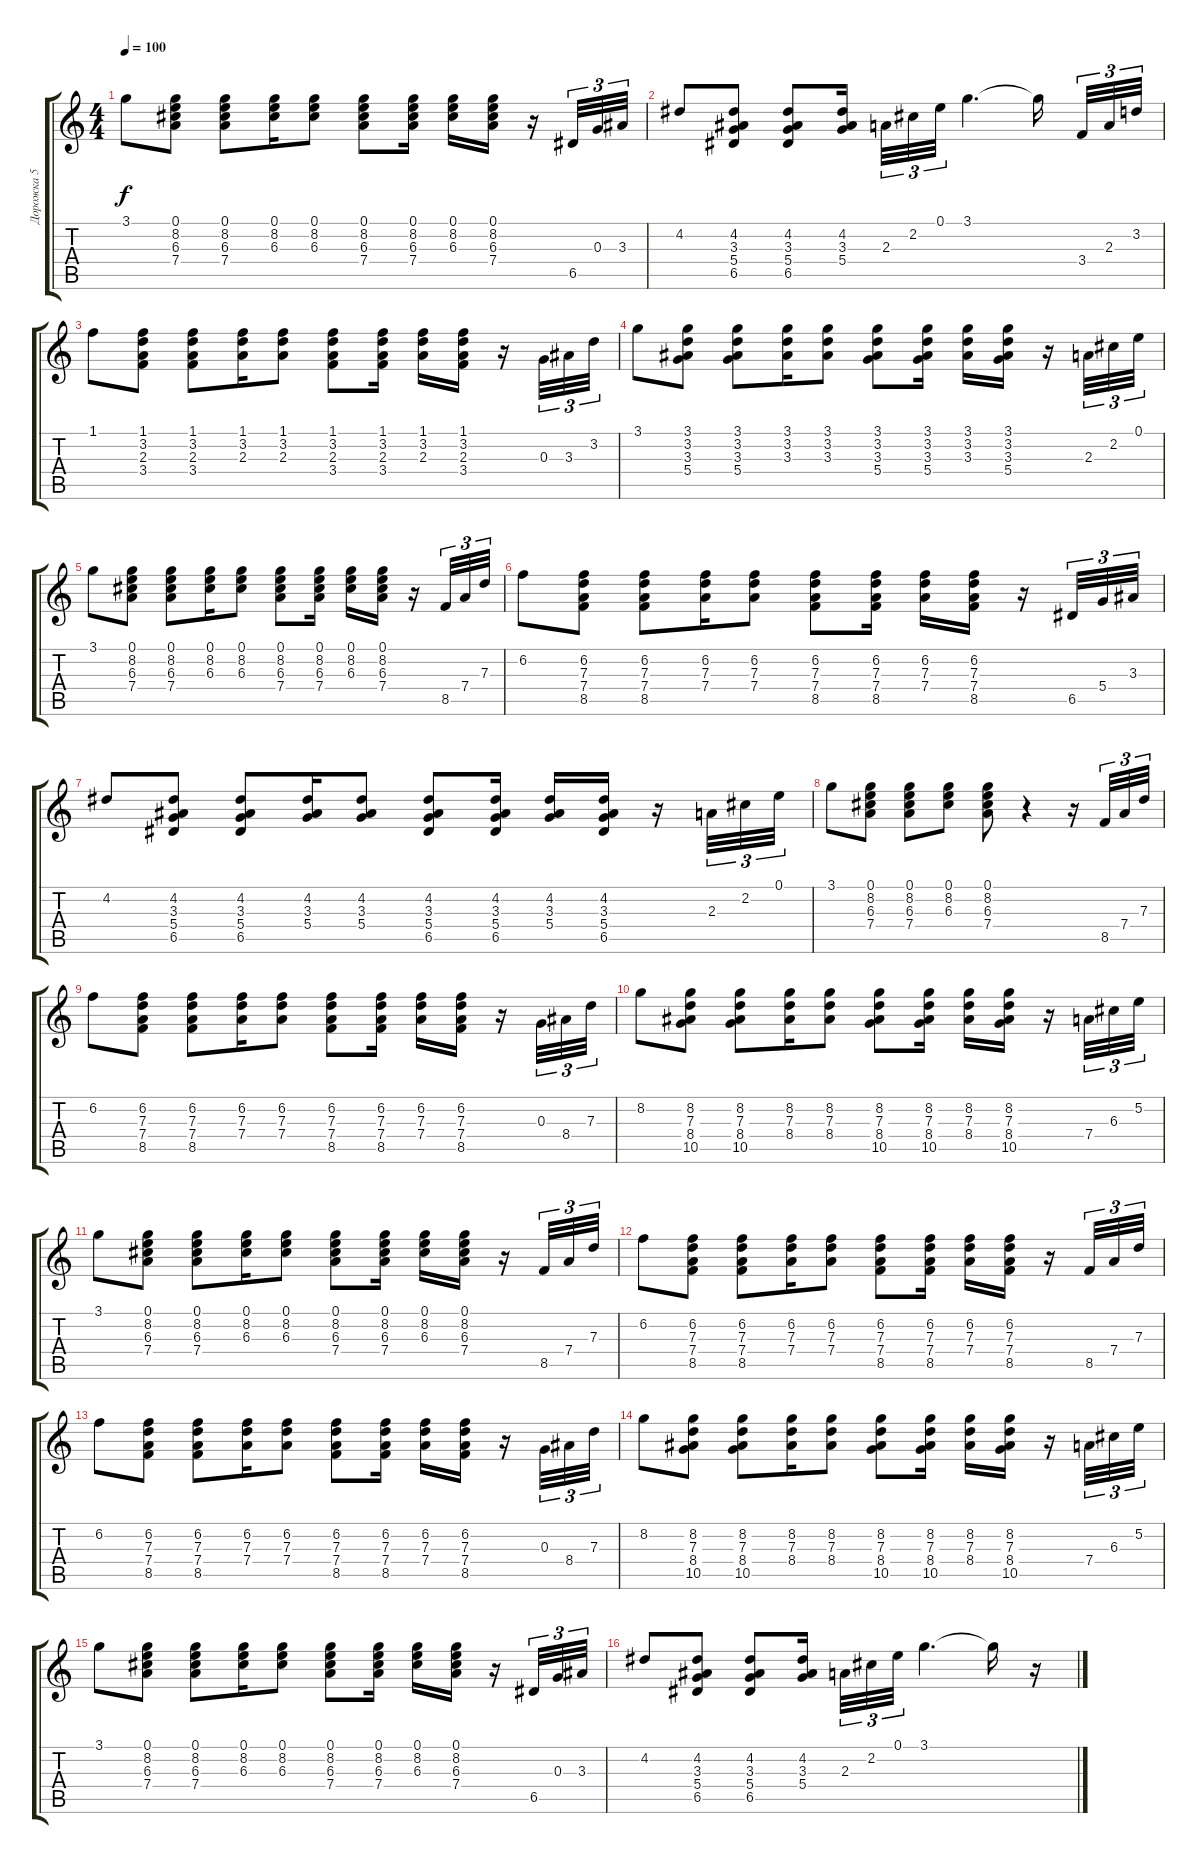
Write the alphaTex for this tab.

\track ("Дорожка 5" "Дорожка 5") {instrument acousticguitarsteel}
\staff {score tabs}
\tuning (E4 B3 G3 D3 A2 E2) {hide}
\ts (4 4)
\tempo 100
\clef g2
\ks c
3.1.8{dy f} (0.1 8.2 6.3 7.4).8 (0.1 8.2 6.3 7.4).8 (0.1 8.2 6.3).16 (0.1 8.2 6.3).8 (0.1 8.2 6.3 7.4).8 (0.1 8.2 6.3 7.4).16 (0.1 8.2 6.3).16 (0.1 8.2 6.3 7.4).16 r.16 6.5.32{tu (3 2)} 0.3.32{tu (3 2)} 3.3.32{tu (3 2)} |
4.2.8 (4.2 3.3 5.4 6.5).8 (4.2 3.3 5.4 6.5).8 (4.2 3.3 5.4).16{beam splitsecondary} 2.3.32{tu (3 2)} 2.2.32{tu (3 2)} 0.1.32{tu (3 2)} 3.1.4{d} 3.1{t}.16{beam splitsecondary} 3.4.32{tu (3 2)} 2.3.32{tu (3 2)} 3.2.32{tu (3 2)} |
1.1.8 (1.1 3.2 2.3 3.4).8 (1.1 3.2 2.3 3.4).8 (1.1 3.2 2.3).16 (1.1 3.2 2.3).8 (1.1 3.2 2.3 3.4).8 (1.1 3.2 2.3 3.4).16 (1.1 3.2 2.3).16 (1.1 3.2 2.3 3.4).16 r.16 0.3.32{tu (3 2)} 3.3.32{tu (3 2)} 3.2.32{tu (3 2)} |
3.1.8 (3.1 3.2 3.3 5.4).8 (3.1 3.2 3.3 5.4).8 (3.1 3.2 3.3).16 (3.1 3.2 3.3).8 (3.1 3.2 3.3 5.4).8 (3.1 3.2 3.3 5.4).16 (3.1 3.2 3.3).16 (3.1 3.2 3.3 5.4).16 r.16 2.3.32{tu (3 2)} 2.2.32{tu (3 2)} 0.1.32{tu (3 2)} |
3.1.8 (0.1 8.2 6.3 7.4).8 (0.1 8.2 6.3 7.4).8 (0.1 8.2 6.3).16 (0.1 8.2 6.3).8 (0.1 8.2 6.3 7.4).8 (0.1 8.2 6.3 7.4).16 (0.1 8.2 6.3).16 (0.1 8.2 6.3 7.4).16 r.16 8.5.32{tu (3 2)} 7.4.32{tu (3 2)} 7.3.32{tu (3 2)} |
6.2.8 (6.2 7.3 7.4 8.5).8 (6.2 7.3 7.4 8.5).8 (6.2 7.3 7.4).16 (6.2 7.3 7.4).8 (6.2 7.3 7.4 8.5).8 (6.2 7.3 7.4 8.5).16 (6.2 7.3 7.4).16 (6.2 7.3 7.4 8.5).16 r.16 6.5.32{tu (3 2)} 5.4.32{tu (3 2)} 3.3.32{tu (3 2)} |
4.2.8 (4.2 3.3 5.4 6.5).8 (4.2 3.3 5.4 6.5).8 (4.2 3.3 5.4).16 (4.2 3.3 5.4).8 (4.2 3.3 5.4 6.5).8 (4.2 3.3 5.4 6.5).16 (4.2 3.3 5.4).16 (4.2 3.3 5.4 6.5).16 r.16 2.3.32{tu (3 2)} 2.2.32{tu (3 2)} 0.1.32{tu (3 2)} |
3.1.8 (0.1 8.2 6.3 7.4).8 (0.1 8.2 6.3 7.4).8 (0.1 8.2 6.3).8 (0.1 8.2 6.3 7.4).8 r.4 r.16 8.5.32{tu (3 2)} 7.4.32{tu (3 2)} 7.3.32{tu (3 2)} |
6.2.8 (6.2 7.3 7.4 8.5).8 (6.2 7.3 7.4 8.5).8 (6.2 7.3 7.4).16 (6.2 7.3 7.4).8 (6.2 7.3 7.4 8.5).8 (6.2 7.3 7.4 8.5).16 (6.2 7.3 7.4).16 (6.2 7.3 7.4 8.5).16 r.16 0.3.32{tu (3 2)} 8.4.32{tu (3 2)} 7.3.32{tu (3 2)} |
8.2.8 (8.2 7.3 8.4 10.5).8 (8.2 7.3 8.4 10.5).8 (8.2 7.3 8.4).16 (8.2 7.3 8.4).8 (8.2 7.3 8.4 10.5).8 (8.2 7.3 8.4 10.5).16 (8.2 7.3 8.4).16 (8.2 7.3 8.4 10.5).16 r.16 7.4.32{tu (3 2)} 6.3.32{tu (3 2)} 5.2.32{tu (3 2)} |
3.1.8 (0.1 8.2 6.3 7.4).8 (0.1 8.2 6.3 7.4).8 (0.1 8.2 6.3).16 (0.1 8.2 6.3).8 (0.1 8.2 6.3 7.4).8 (0.1 8.2 6.3 7.4).16 (0.1 8.2 6.3).16 (0.1 8.2 6.3 7.4).16 r.16 8.5.32{tu (3 2)} 7.4.32{tu (3 2)} 7.3.32{tu (3 2)} |
6.2.8 (6.2 7.3 7.4 8.5).8 (6.2 7.3 7.4 8.5).8 (6.2 7.3 7.4).16 (6.2 7.3 7.4).8 (6.2 7.3 7.4 8.5).8 (6.2 7.3 7.4 8.5).16 (6.2 7.3 7.4).16 (6.2 7.3 7.4 8.5).16 r.16 8.5.32{tu (3 2)} 7.4.32{tu (3 2)} 7.3.32{tu (3 2)} |
6.2.8 (6.2 7.3 7.4 8.5).8 (6.2 7.3 7.4 8.5).8 (6.2 7.3 7.4).16 (6.2 7.3 7.4).8 (6.2 7.3 7.4 8.5).8 (6.2 7.3 7.4 8.5).16 (6.2 7.3 7.4).16 (6.2 7.3 7.4 8.5).16 r.16 0.3.32{tu (3 2)} 8.4.32{tu (3 2)} 7.3.32{tu (3 2)} |
8.2.8 (8.2 7.3 8.4 10.5).8 (8.2 7.3 8.4 10.5).8 (8.2 7.3 8.4).16 (8.2 7.3 8.4).8 (8.2 7.3 8.4 10.5).8 (8.2 7.3 8.4 10.5).16 (8.2 7.3 8.4).16 (8.2 7.3 8.4 10.5).16 r.16 7.4.32{tu (3 2)} 6.3.32{tu (3 2)} 5.2.32{tu (3 2)} |
3.1.8 (0.1 8.2 6.3 7.4).8 (0.1 8.2 6.3 7.4).8 (0.1 8.2 6.3).16 (0.1 8.2 6.3).8 (0.1 8.2 6.3 7.4).8 (0.1 8.2 6.3 7.4).16 (0.1 8.2 6.3).16 (0.1 8.2 6.3 7.4).16 r.16 6.5.32{tu (3 2)} 0.3.32{tu (3 2)} 3.3.32{tu (3 2)} |
4.2.8 (4.2 3.3 5.4 6.5).8 (4.2 3.3 5.4 6.5).8 (4.2 3.3 5.4).16{beam splitsecondary} 2.3.32{tu (3 2)} 2.2.32{tu (3 2)} 0.1.32{tu (3 2)} 3.1.4{d} 3.1{t}.16 r.16
